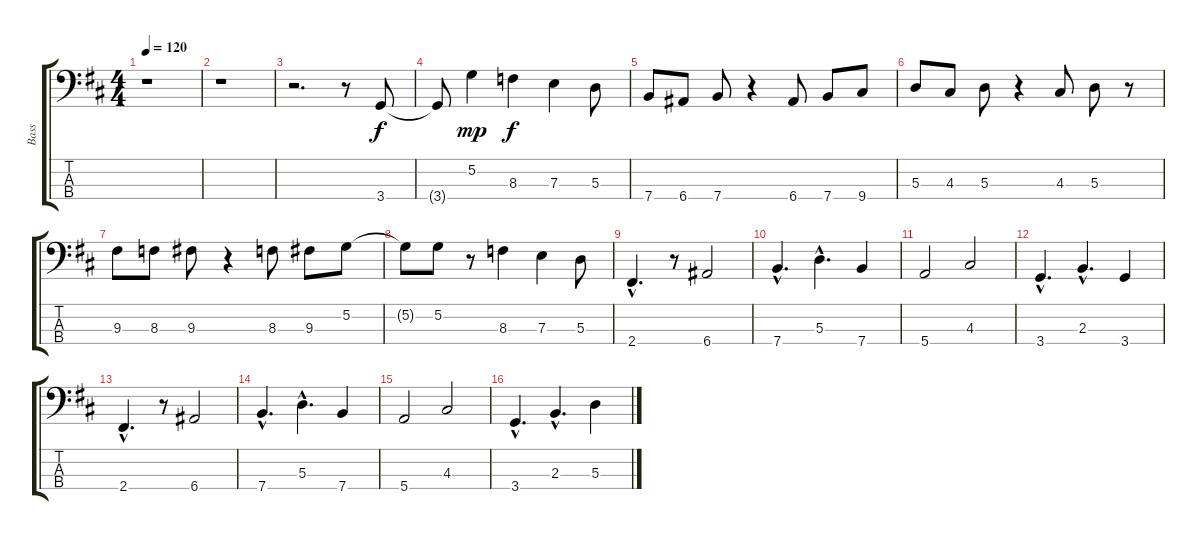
\track ("Bass" "Bass") {instrument electricbassfinger}
\staff {score tabs}
\tuning (G2 D2 A1 E1) {hide}
\ts (4 4)
\tempo 120
\clef f4
\ks bminor
r.1{dy f instrument electricbassfinger} |
r.1 |
r.2{d} r.8 3.4.8 |
3.4{t}.8 5.2.4{dy mp} 8.3.4{dy f} 7.3.4 5.3.8 |
7.4.8 6.4.8 7.4.8 r.4 6.4.8 7.4.8 9.4.8 |
5.3.8 4.3.8 5.3.8 r.4 4.3.8 5.3.8 r.8 |
9.3.8 8.3.8 9.3.8 r.4 8.3.8 9.3.8 5.2.8 |
5.2{t}.8 5.2.8 r.8 8.3.4 7.3.4 5.3.8 |
2.4{hac}.4{d} r.8 6.4.2 |
7.4{hac}.4{d} 5.3{hac}.4{d} 7.4.4 |
5.4.2 4.3.2 |
3.4{hac}.4{d} 2.3{hac}.4{d} 3.4.4 |
2.4{hac}.4{d} r.8 6.4.2 |
7.4{hac}.4{d} 5.3{hac}.4{d} 7.4.4 |
5.4.2 4.3.2 |
3.4{hac}.4{d} 2.3{hac}.4{d} 5.3.4
